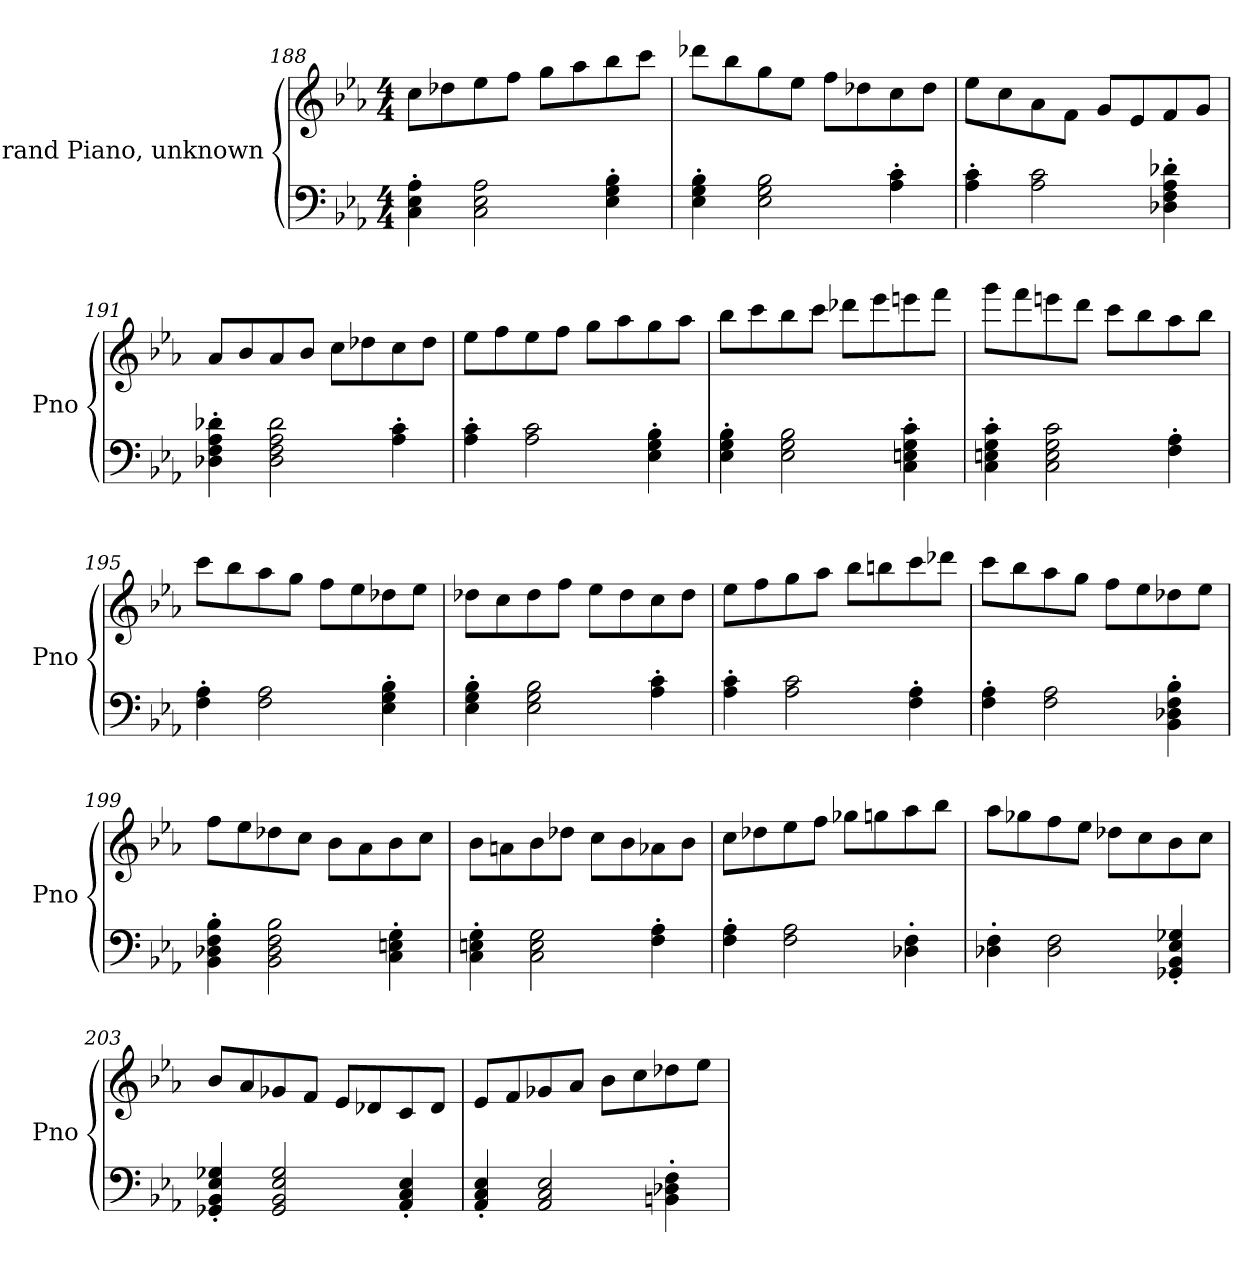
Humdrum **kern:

**kern	**kern
*part1	*part1
*staff2	*staff1
*I"Grand Piano, unknown	*
*I'Pno	*
*clefF4	*clefG2
*k[b-e-a-]	*k[b-e-a-]
*M4/4	*M4/4
=188	=188
4C\' 4E-\' 4A-\'	8cc\L
.	8dd-X\
2C\ 2E-\ 2A-\	8ee-\
.	8ff\J
.	8gg\L
.	8aa-\
4E-\' 4G\' 4B-\'	8bb-\
.	8ccc\J
=189	=189
4E-\' 4G\' 4B-\'	8ddd-X\L
.	8bb-\
2E-\ 2G\ 2B-\	8gg\
.	8ee-\J
.	8ff\L
.	8dd-X\
4A-\' 4c\'	8cc\
.	8dd-\J
=190	=190
4A-\' 4c\'	8ee-\L
.	8cc\
2A-\ 2c\	8a-\
.	8f\J
.	8g/L
.	8e-/
4D-X\' 4F\' 4A-\' 4d-X\'	8f/
.	8g/J
!!LO:LB:g=z
=191	=191
4D-X\' 4F\' 4A-\' 4d-X\'	8a-/L
.	8b-/
2D-\ 2F\ 2A-\ 2d-\	8a-/
.	8b-/J
.	8cc\L
.	8dd-X\
4A-\' 4c\'	8cc\
.	8dd-\J
=192	=192
4A-\' 4c\'	8ee-\L
.	8ff\
2A-\ 2c\	8ee-\
.	8ff\J
.	8gg\L
.	8aa-\
4E-\' 4G\' 4B-\'	8gg\
.	8aa-\J
=193	=193
4E-\' 4G\' 4B-\'	8bb-\L
.	8ccc\
2E-\ 2G\ 2B-\	8bb-\
.	8ccc\J
.	8ddd-X\L
.	8eee-\
4C\' 4En\' 4G\' 4c\'	8eeen\
.	8fff\J
=194	=194
4C\' 4En\' 4G\' 4c\'	8ggg\L
.	8fff\
2C\ 2E\ 2G\ 2c\	8eeen\
.	8ddd\J
.	8ccc\L
.	8bb-\
4F\' 4A-\'	8aa-\
.	8bb-\J
!!LO:LB:g=z
=195	=195
4F\' 4A-\'	8ccc\L
.	8bb-\
2F\ 2A-\	8aa-\
.	8gg\J
.	8ff\L
.	8ee-\
4E-\' 4G\' 4B-\'	8dd-X\
.	8ee-\J
=196	=196
4E-\' 4G\' 4B-\'	8dd-X\L
.	8cc\
2E-\ 2G\ 2B-\	8dd-\
.	8ff\J
.	8ee-\L
.	8dd-\
4A-\' 4c\'	8cc\
.	8dd-\J
=197	=197
4A-\' 4c\'	8ee-\L
.	8ff\
2A-\ 2c\	8gg\
.	8aa-\J
.	8bb-\L
.	8bbn\
4F\' 4A-\'	8ccc\
.	8ddd-X\J
=198	=198
4F\' 4A-\'	8ccc\L
.	8bb-\
2F\ 2A-\	8aa-\
.	8gg\J
.	8ff\L
.	8ee-\
4BB-\' 4D-X\' 4F\' 4B-\'	8dd-X\
.	8ee-\J
!!LO:LB:g=z
=199	=199
4BB-\' 4D-X\' 4F\' 4B-\'	8ff\L
.	8ee-\
2BB-\ 2D-\ 2F\ 2B-\	8dd-X\
.	8cc\J
.	8b-\L
.	8a-\
4C\' 4En\' 4G\'	8b-\
.	8cc\J
=200	=200
4C\' 4En\' 4G\'	8b-\L
.	8an\
2C\ 2E\ 2G\	8b-\
.	8dd-X\J
.	8cc\L
.	8b-\
4F\' 4A-\'	8a-X\
.	8b-\J
=201	=201
4F\' 4A-\'	8cc\L
.	8dd-X\
2F\ 2A-\	8ee-\
.	8ff\J
.	8gg-X\L
.	8ggn\
4D-X\' 4F\'	8aa-\
.	8bb-\J
=202	=202
4D-X\' 4F\'	8aa-\L
.	8gg-X\
2D-\ 2F\	8ff\
.	8ee-\J
.	8dd-X\L
.	8cc\
4GG-X/' 4BB-/' 4E-/' 4G-X/'	8b-\
.	8cc\J
!!LO:LB:g=z
=203	=203
4GG-X/' 4BB-/' 4E-/' 4G-X/'	8b-/L
.	8a-/
2GG-/ 2BB-/ 2E-/ 2G-/	8g-X/
.	8f/J
.	8e-/L
.	8d-X/
4AA-/' 4C/' 4E-/'	8c/
.	8d-/J
=204	=204
4AA-/' 4C/' 4E-/'	8e-/L
.	8f/
2AA-/ 2C/ 2E-/	8g-X/
.	8a-/J
.	8b-\L
.	8cc\
4BBn\' 4D-X\' 4F\'	8dd-X\
.	8ee-\J
=	=
*-	*-
